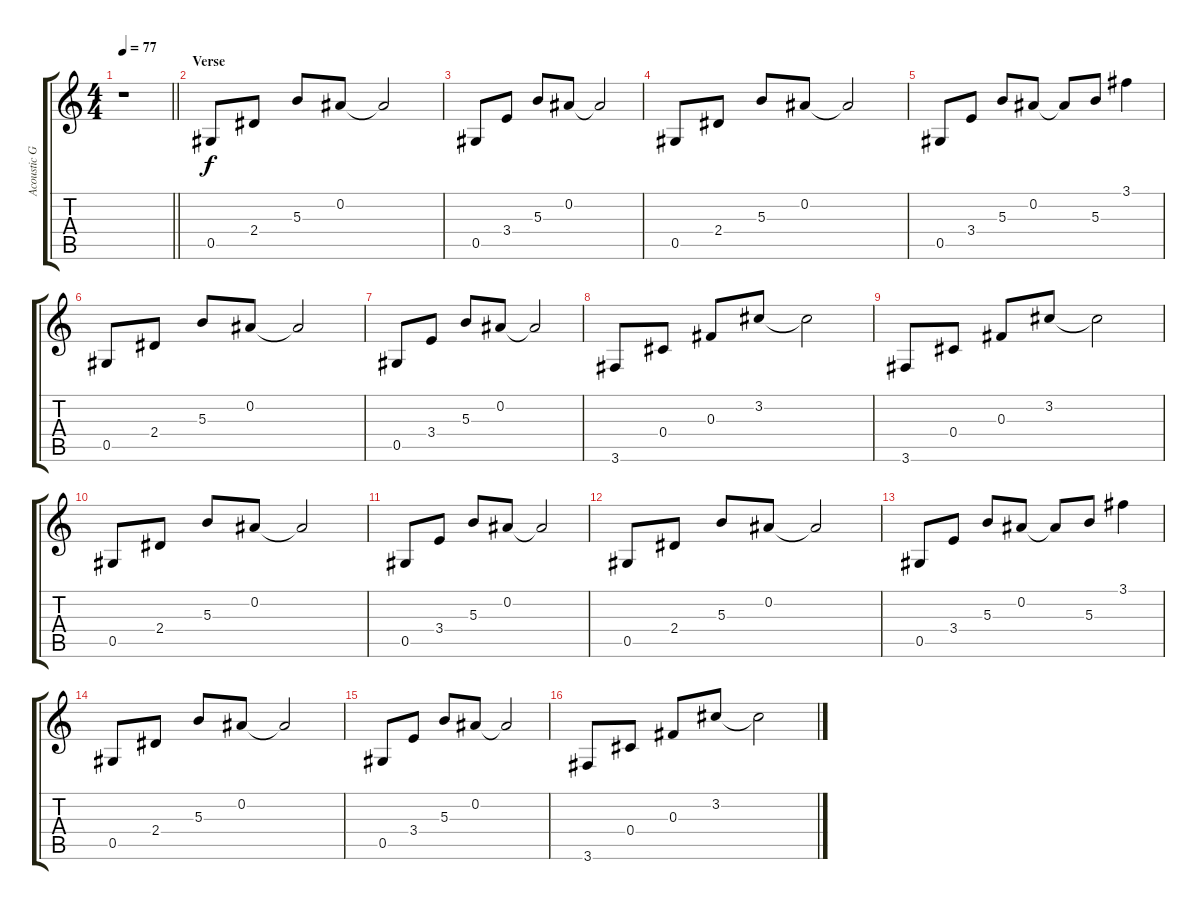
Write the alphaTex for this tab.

\track ("Acoustic Guitar" "Acoustic G") {instrument acousticguitarsteel}
\staff {score tabs}
\tuning (Eb4 Bb3 Gb3 Db3 Ab2 Eb2) {hide}
\ts (4 4)
\tempo 77
\clef g2
\barLineRight lightlight
\ks c
r.1{dy f} |
\section ("" "Verse")
0.5.8 2.4.8 5.3.8 0.2.8 0.2{t}.2 |
0.5.8 3.4.8 5.3.8 0.2.8 0.2{t}.2 |
0.5.8 2.4.8 5.3.8 0.2.8 0.2{t}.2 |
0.5.8 3.4.8 5.3.8 0.2.8 0.2{t}.8 5.3.8 3.1.4 |
0.5.8 2.4.8 5.3.8 0.2.8 0.2{t}.2 |
0.5.8 3.4.8 5.3.8 0.2.8 0.2{t}.2 |
3.6.8 0.4.8 0.3.8 3.2.8 3.2{t}.2 |
3.6.8 0.4.8 0.3.8 3.2.8 3.2{t}.2 |
0.5.8 2.4.8 5.3.8 0.2.8 0.2{t}.2 |
0.5.8 3.4.8 5.3.8 0.2.8 0.2{t}.2 |
0.5.8 2.4.8 5.3.8 0.2.8 0.2{t}.2 |
0.5.8 3.4.8 5.3.8 0.2.8 0.2{t}.8 5.3.8 3.1.4 |
0.5.8 2.4.8 5.3.8 0.2.8 0.2{t}.2 |
0.5.8 3.4.8 5.3.8 0.2.8 0.2{t}.2 |
3.6.8 0.4.8 0.3.8 3.2.8 3.2{t}.2
